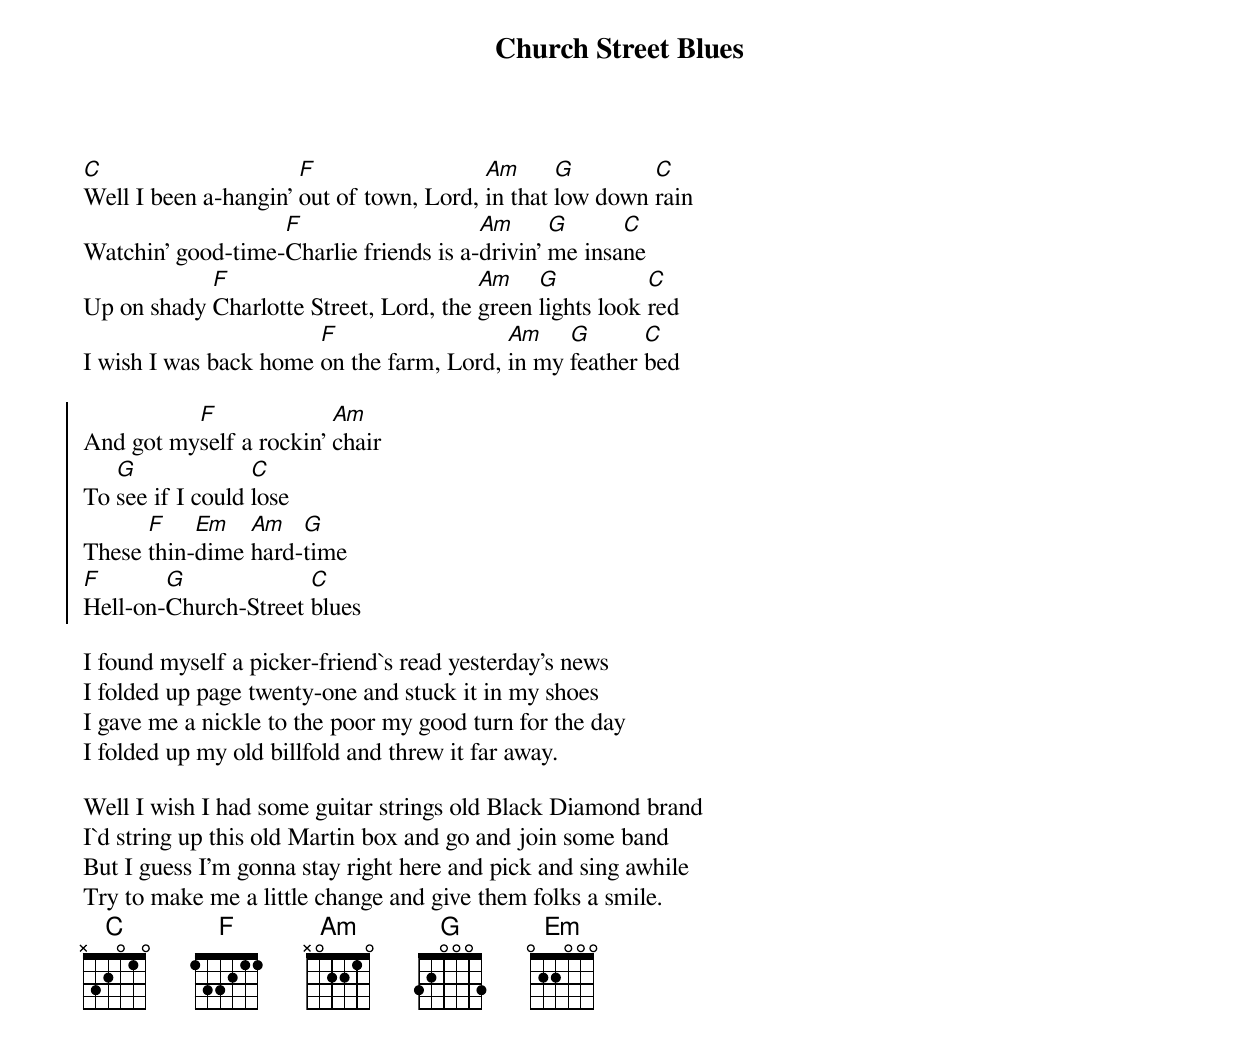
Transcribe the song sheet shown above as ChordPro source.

{title: Church Street Blues}

[C]Well I been a-hangin' [F]out of town, Lord, [Am]in that [G]low down [C]rain
Watchin' good-time-[F]Charlie friends is a-[Am]drivin' [G]me insa[C]ne
Up on shady [F]Charlotte Street, Lord, the [Am]green [G]lights look [C]red
I wish I was back home [F]on the farm, Lord, [Am]in my [G]feather [C]bed

{start_of_chorus}
And got my[F]self a rockin' [Am]chair
To [G]see if I could [C]lose
These [F]thin-[Em]dime [Am]hard-[G]time
[F]Hell-on-[G]Church-Street [C]blues
{end_of_chorus}

I found myself a picker-friend`s read yesterday's news
I folded up page twenty-one and stuck it in my shoes
I gave me a nickle to the poor my good turn for the day
I folded up my old billfold and threw it far away.

Well I wish I had some guitar strings old Black Diamond brand
I`d string up this old Martin box and go and join some band
But I guess I'm gonna stay right here and pick and sing awhile
Try to make me a little change and give them folks a smile.
